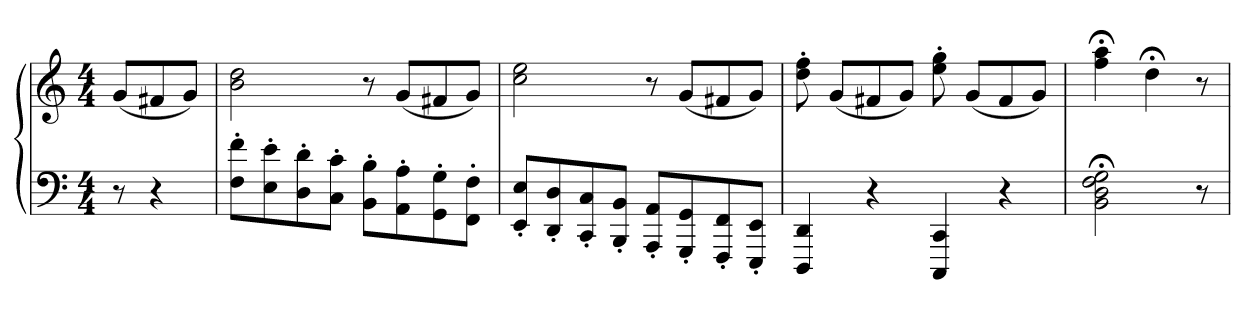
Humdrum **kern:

**kern	**kern
*part1	*part1
*staff2	*staff1
*clefF4	*clefG2
*k[]	*k[]
*C:	*C:
*M4/4	*M4/4
=	=
8r	(8gL
4r	8f#X
.	8gJ)
=184	=184
8F' 8f'L	2b 2dd
8E' 8e'	.
8D' 8d'	.
8C' 8c'J	.
8BB' 8B'L	8r
8AA' 8A'	(8gL
8GG' 8G'	8f#X
8FF' 8F'J	8gJ)
=185	=185
8EE' 8E'L	2cc 2ee
8DD' 8D'	.
8CC' 8C'	.
8BBB' 8BB'J	.
8AAA' 8AA'L	8r
8GGG' 8GG'	(8gL
8FFF' 8FF'	8f#X
8EEE' 8EE'J	8gJ)
=186	=186
4DDD 4DD	8dd' 8ff'
.	(8gL
4r	8f#X
.	8gJ)
4CCC 4CC	8ee' 8gg'
.	(8gL
4r	8f#
.	8gJ)
=187	=187
2BB;< 2D;< 2F;< 2G;<	4ff;< 4aa;<
.	4dd;<
8r	8r
=	=
*-	*-
